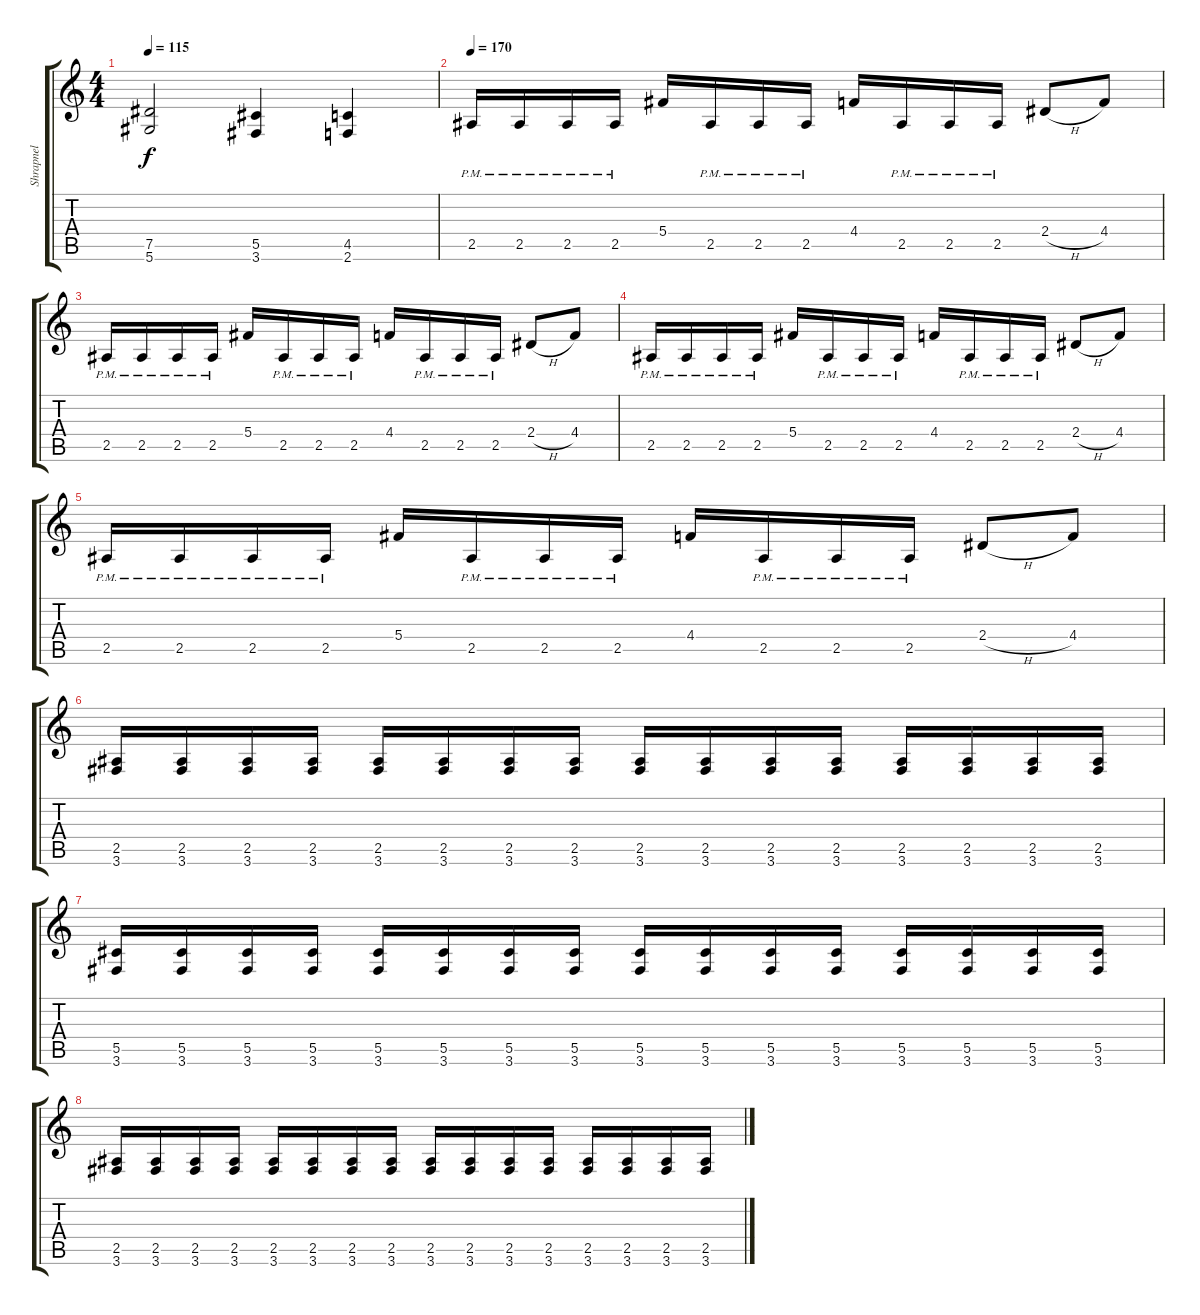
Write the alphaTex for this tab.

\track ("Shrapnel" "Shrapnel") {instrument distortionguitar}
\staff {score tabs}
\tuning (Eb4 Bb3 Gb3 Db3 Ab2 Eb2) {hide}
\ts (4 4)
\tempo 115
\clef g2
\ks c
(7.5 5.6).2{dy f} (5.5 3.6).4 (4.5 2.6).4 |
\tempo 170
2.5{pm}.16 2.5{pm}.16 2.5{pm}.16 2.5{pm}.16 5.4.16 2.5{pm}.16 2.5{pm}.16 2.5{pm}.16 4.4.16 2.5{pm}.16 2.5{pm}.16 2.5{pm}.16 2.4{h}.8 4.4.8 |
2.5{pm}.16 2.5{pm}.16 2.5{pm}.16 2.5{pm}.16 5.4.16 2.5{pm}.16 2.5{pm}.16 2.5{pm}.16 4.4.16 2.5{pm}.16 2.5{pm}.16 2.5{pm}.16 2.4{h}.8 4.4.8 |
2.5{pm}.16 2.5{pm}.16 2.5{pm}.16 2.5{pm}.16 5.4.16 2.5{pm}.16 2.5{pm}.16 2.5{pm}.16 4.4.16 2.5{pm}.16 2.5{pm}.16 2.5{pm}.16 2.4{h}.8 4.4.8 |
2.5{pm}.16 2.5{pm}.16 2.5{pm}.16 2.5{pm}.16 5.4.16 2.5{pm}.16 2.5{pm}.16 2.5{pm}.16 4.4.16 2.5{pm}.16 2.5{pm}.16 2.5{pm}.16 2.4{h}.8 4.4.8 |
(2.5 3.6).16 (2.5 3.6).16 (2.5 3.6).16 (2.5 3.6).16 (2.5 3.6).16 (2.5 3.6).16 (2.5 3.6).16 (2.5 3.6).16 (2.5 3.6).16 (2.5 3.6).16 (2.5 3.6).16 (2.5 3.6).16 (2.5 3.6).16 (2.5 3.6).16 (2.5 3.6).16 (2.5 3.6).16 |
(5.5 3.6).16 (5.5 3.6).16 (5.5 3.6).16 (5.5 3.6).16 (5.5 3.6).16 (5.5 3.6).16 (5.5 3.6).16 (5.5 3.6).16 (5.5 3.6).16 (5.5 3.6).16 (5.5 3.6).16 (5.5 3.6).16 (5.5 3.6).16 (5.5 3.6).16 (5.5 3.6).16 (5.5 3.6).16 |
(2.5 3.6).16 (2.5 3.6).16 (2.5 3.6).16 (2.5 3.6).16 (2.5 3.6).16 (2.5 3.6).16 (2.5 3.6).16 (2.5 3.6).16 (2.5 3.6).16 (2.5 3.6).16 (2.5 3.6).16 (2.5 3.6).16 (2.5 3.6).16 (2.5 3.6).16 (2.5 3.6).16 (2.5 3.6).16
